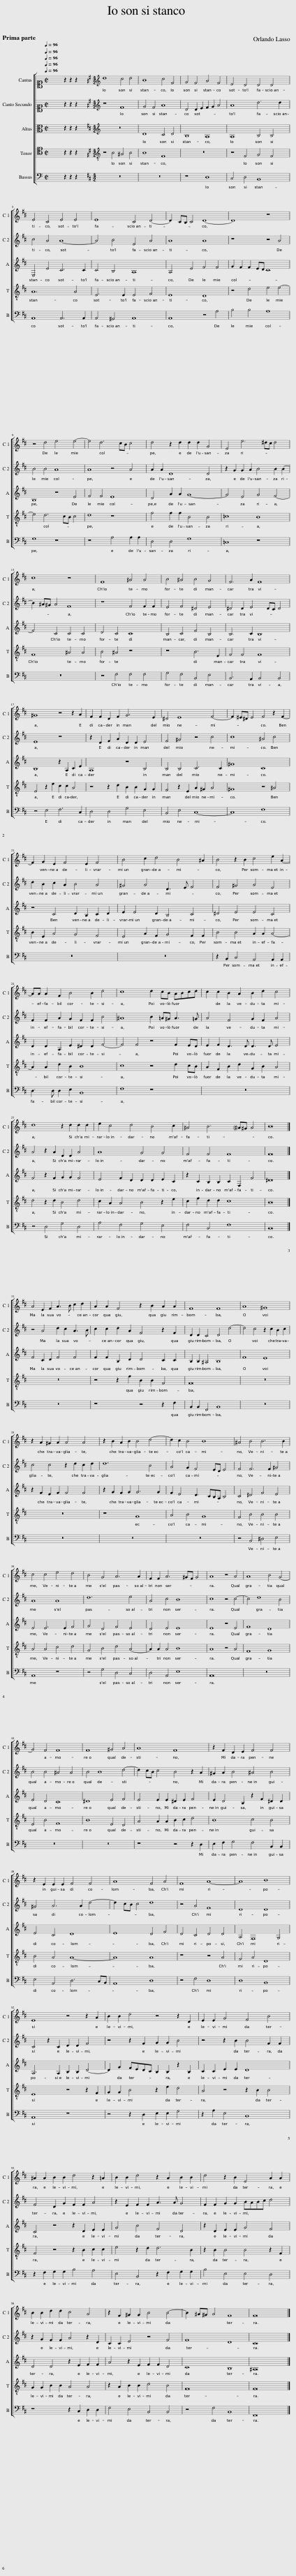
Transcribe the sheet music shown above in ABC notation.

X:1
%%score [ 1 2 3 4 5 ]
L:1/8
Q:1/4=96
M:2/2
I:linebreak $
K:C
V:1 alto1
V:2 alto1
V:3 alto
V:4 tenor
V:5 bass
V:1
 x8 | z2 z2 z2 x2 |[K:D][M:4/2][K:treble] d8 c4 d4 | B8 c4 F4 | G4 F4 A4 F4 | %5
 E4 D4 D4 D4 |$ E4 C4 E4 E4 | E8 C4 D4- | D2 CB, C4 D8- | D8 z8 |$ %10
 z4 d4 e4 e4- | e4 d6 cB c4 | d4 z2 d2 d2 d2 G4 | E4 e6 ^dc d4 |$ c8 z8 | %15
 F8 ^A4 A4 | B4 ^A4 B4 G4 | F6 A2 F8 |$ ^G8 z4 z2 A2 | F2 F2 D2 F2 G6 E2 | %20
 ^D4 E8 F4- | F2 ^E^D E4 F4 z2 F2- |$ F2 G2 E2 F4 E2 F4 | B4 c2 d4 B4 ^A2 | B4 z2 B2 c4 e2 A2- |$ %25
 AA A2 F2 B4 B2 d4 | c8 d2 cB ABcd | c2 c2 B2 A2 B2 d2 c4 |$ d8 z2 d2 d2 d2 | e2 c4 d4 B4 c2 | %30
 ^A4 B6 !courtesy!^A^G A4 | B16 |]$ A4 E2 F2 A3 B c2 d2 | A2 A2 F4 z2 B2 A2 A2 | F8 F8 | %35
 A8 ^G8 |$ z2 A2 ^G2 A2 A4 A4 | z2 B2 A2 B2 B4 d4- | d2 c2 B4 B8 | ^A4 B4 B6 B2 |$ %40
 c4 c4 e4 d4 | B4 G4 A6 A2 | F2 F2 A6 ^GF G4 | A8 z4 A4 | A8 B4 G4- |$ %45
 G4 F4 F8 | F8 ^G4 A4 | A8 F8 | z2 F2 D2 E2 F4 F4 |$ z2 E2 E2 E2 F4 F4 | %50
 A8 F4 A4 | F8 A8- | A8 B8 |$ E8 z4 z2 A2 | B2 B2 d4 z4 z2 D2 | %55
 E2 E2 G4 F4 B4 |$ ^A2 A2 B2 B2 d4 z2 =A2 | B2 B2 d4 z2 A2 B2 B2 | d4 z2 B2 E4 A2 A2 |$ B2 B2 d2 d2 c4 A4 | %60
 z2 F2 ^G2 G2 B4 B4- | B2 ^A^G A4 F8 | F16 |] %63
V:2
 x8 | z2 z2 z2 x2 |[K:D][M:4/2][K:treble] z8 F8 | G4 F4 A8 | D4 D2 E2 F2 G2 A4 | %5
 A8 d6 d2 |$ c4 A4 A8- | A4 B4 E4 A4 | A8 A8 | z8 z4 A4 |$ %10
 B4 B4 A8 | A8 z4 A4 | A2 A2 D8 D4 | z2 G2 G2 A2 B4 B2 B2- |$ B2 ^A^G A4 F8 | %15
 z8 F4 F2 F2 | E4 F4 ^D4 E4 | ^D4 D2 E4 DC D4 |$ E8 z8 | z2 D2 F2 A2 D2 D2 E4 | %20
 F4 ^G4 z4 c4 | c8 ^A4 c4 |$ d2 B2 c2 A2 B4 A4 | ^G4 A4 D3 E F4 | F4 ^G4 A4 E4 |$ %25
 F2 F2 A2 G2 F2 F2 B4 | ^A8 B2 =A^G A3 =G | A4 F4 G2 F2 A4 |$ A4 z2 A2 D2 D2 A4 | A8 G4 G4 | %30
 F4 F4 F8 | F16 |]$ z4 A4 d2 c2 A3 B | c2 c2 d2 A2 F4 z2 F2 | D2 D2 C4 D4 d4- | %35
 d4 c4 z2 c2 B2 c2 |$ c4 c4 z2 d2 c2 d2 | d12 B4 | A4 G2 F4 ED E4 | F4 F6 F2 ^G4 |$ %40
 A8 A8 | d12 e4 | A4 c4 B8 | c8 z4 c4- | c4 d8 B4 |$ %45
 B4 B4 ^A4 A4 | B4 B8 d4- | d2 cB c4 B4 z2 A2 | ^G2 A2 B4 ^A4 B4 |$ ^G4 A6 A2 d4- | %50
 d2 cB c4 d8 | z4 A4 F8 | D8 D8 |$ C4 z2 C2 D2 D2 F4 | z4 z2 F2 G2 G2 B4 | %55
 z4 z2 B2 B4 F2 F2 |$ F4 D2 G2 F2 F2 A4 | z2 E2 F2 F2 A3 A G4 | F2 F2 G2 G2 BABc d4 |$ z2 G2 F2 F2 A4 z2 D2 | %60
 C2 C2 E4 z4 F4 | F8 D8 | C16 |] %63
V:3
 x8 | z2 z2 z2 x2 |[K:D][M:4/2][K:treble] z16 | D8 C4 D4 | B,8 A,8 | %5
 A,8 B,4 B,4 |$ E,4 E4 C6 C2 | C4 B,4 A,8 | A,4 E4 F4 F4 | G2 F2 F2 ED C8 |$ %10
 B,8 z4 E4 | F4 F4 E8 | D4 A2 A2 G8- | G4 E4 G4 F4- |$ F4 C4 C4 C4 | %15
 D4 C4 C8 | B,4 C4 F4 B,4 | B,6 C2 B,8 |$ B,8 z2 A,2 C2 E2 | A,8 z4 B,4 | %20
 B,4 B,4 C6 C2 | ^G8 C8 |$ z4 C4 D2 B,2 C2 D2 | E2 E4 D2 B,4 C4 | ^D4 E4 E4 C4 |$ %25
 D2 D2 A,2 E2 ^D2 D2 F4- | F4 F4 z4 F2 ED | E2 F2 D3 D D3 D E4 |$ F4 z2 F2 G2 G2 F4 | E4 F2 D2 D2 D2 E2 C2 | %30
 z2 C2 B,2 B,2 C2 F,2 F4 | ^D16 |]$ F4 C2 D2 F4 F4 | F2 F2 B,2 D2 D4 C2 C2 | B,2 B,2 ^A,4 B,8 | %35
 F8 E8 |$ z2 F2 E2 F2 F4 F4 | z2 G2 F2 G2 G6 G2 | F2 E4 D3 CB,A, B,4 | C4 ^D4 F4 E4 |$ %40
 E4 E6 E2 F4 | G4 D4 F4 E4 | D4 E4 E8 | E8 z4 E4 | F8 D8 |$ %45
 E4 D4 C8 | ^D8 E4 F4 | E4 E2 E2 ^D2 E2 F4 | E2 D4 B,2 z2 F2 ^D2 D2 |$ E4 C4 D8 | %50
 E8 D4 F4 | D4 C4 D4 D4 | A,4 F,8 G,4 |$ A,6 A,2 B,2 B,2 D4- | D2 G2 FEDC B,2 B,2 z2 B,2 | %55
 C2 C2 E2 E2 D8 |$ C4 z4 z2 D2 E2 E2 | G4 B4 F4 D4 | z2 D2 E2 E2 G4 F4 |$ D4 D4 z2 E2 F2 F2 | %60
 A4 z2 E2 F2 F2 D4 | C8 B,8 | ^A,16 |] %63
V:4
 x8 | z2 z2 z2 x2 |[K:D][M:4/2][K:treble-8] z4 B4 ^A4 B4 | B8 F8 | z16 | %5
 z4 F4 G4 F4 |$ A12 A4 | E6 E2 E4 F4 | E8 D8 | z4 d4 e4 e4- |$ %10
 e4 d6 cB c4 | d8 z8 | f4 f2 f2 B4 B4 | =c8 B8 |$ F8 ^A4 A4 | %15
 B4 ^A4 z8 | z8 B6 E2 | F4 F4 F8 |$ E4 z2 e2 c2 c2 A4 | z4 z2 d2 B2 B2 G2 G2 | %20
 F4 z2 E2 A2 ^G2 A4 | ^G8 z4 ^A4 |$ B2 E2 A4 G4 F4 | E4 A2 F2 G4 F2 F2 | B4 B4 A2 A2 A4- |$ %25
 A2 A2 d2 B2 B8 | c8 z4 d2 cB | A2 F2 B2 d2 G2 B2 A4 |$ d4 z2 d2 B4 d4 | c2 A2 A4 B4 z2 e2 | %30
 c2 f2 d2 d2 c8 | B16 |]$ z16 | z4 z2 f2 B2 B2 F4 | F16 | %35
 z16 |$ z16 | z8 G8 | A4 B4 G8 | F4 B4 B4 B4 |$ %40
 A4 A4 c4 d4 | G4 B4 d4 A4- | A2 A2 A4 B8 | A8 z4 A4 | F8 G8 |$ %45
 E4 B4 F8 | B8 E4 D4 | A4 A2 A2 B2 c2 d4 | B8 c4 B4 |$ B4 A4 A8- | %50
 A8 A8 | z8 z4 A4 | F4 A4 D8 |$ E8 z4 z2 F2 | G2 G2 B4 z2 e2 d4 | %55
 A4 z4 z2 B2 B4 |$ F4 z4 z2 B2 c2 c2 | e4 z2 d2 d6 B2 | z2 B2 B4 B4 z2 F2 |$ G2 G2 B2 B2 A4 A4 | %60
 z2 A2 B2 B2 d4 B4 | F16 | F16 |] %63
V:5
 x8 | z2 z2 z2 x2 |[K:D][M:4/2] z16 | z16 | z8 D,8 | %5
 C,4 D,4 B,,8 |$ A,,8 A,,6 A,,2 | A,,4 ^G,,4 A,,8 | A,,8 z4 A,4 | B,4 B,4 A,8 |$ %10
 G,8 z8 | z8 A,4 A,2 A,2 | D,4 D,4 G,8 | =C,8 z8 |$ z16 | %15
 z4 F,4 F,4 F,4 | G,4 F,4 B,,4 E,4 | B,,6 A,,2 B,,4 B,,4 |$ z4 E,4 F,6 C,2 | D,4 D,4 G,4 E,4 | %20
 B,,4 E,4 C,8- | C,8 F,8 |$ z16 | z16 | z2 B,,2 C,4 A,,4 A,,2 A,,2 |$ %25
 D,3 D, D,2 E,2 B,,8 | F,8 z8 | z16 |$ z4 D,4 G,4 D,4 | A,4 F,4 G,4 E,4 | %30
 F,4 B,,4 F,8 | B,,16 |]$ z16 | z8 z4 z2 F,2 | B,,2 B,,2 F,,4 B,,8 | %35
 z16 |$ z16 | z16 | z16 | z4 B,,4 ^D,4 E,4 |$ %40
 A,,8 z8 | z4 G,4 D,4 C,4 | D,4 A,,4 E,8 | A,,16 | z16 |$ %45
 z16 | z16 | z8 z4 z2 D,2 | E,2 F,2 G,4 F,4 B,,2 B,,2 |$ E,4 A,,4 D,6 C,B,, | %50
 A,,8 D,8 | z4 F,4 D,8 | D,8 B,,8 |$ A,,8 z8 | z4 z2 D,2 E,2 E,2 G,4 | %55
 z2 A,2 E,4 B,,8 |$ z2 F,2 G,2 G,2 B,4 A,4 | E,4 B,,4 z2 F,2 G,2 G,2 | B,4 E,4 E,4 D,4 |$ z8 z2 C,2 D,2 D,2 | %60
 F,4 E,4 B,,4 B,,4 | z4 F,4 B,,8 | F,,16 |] %63
